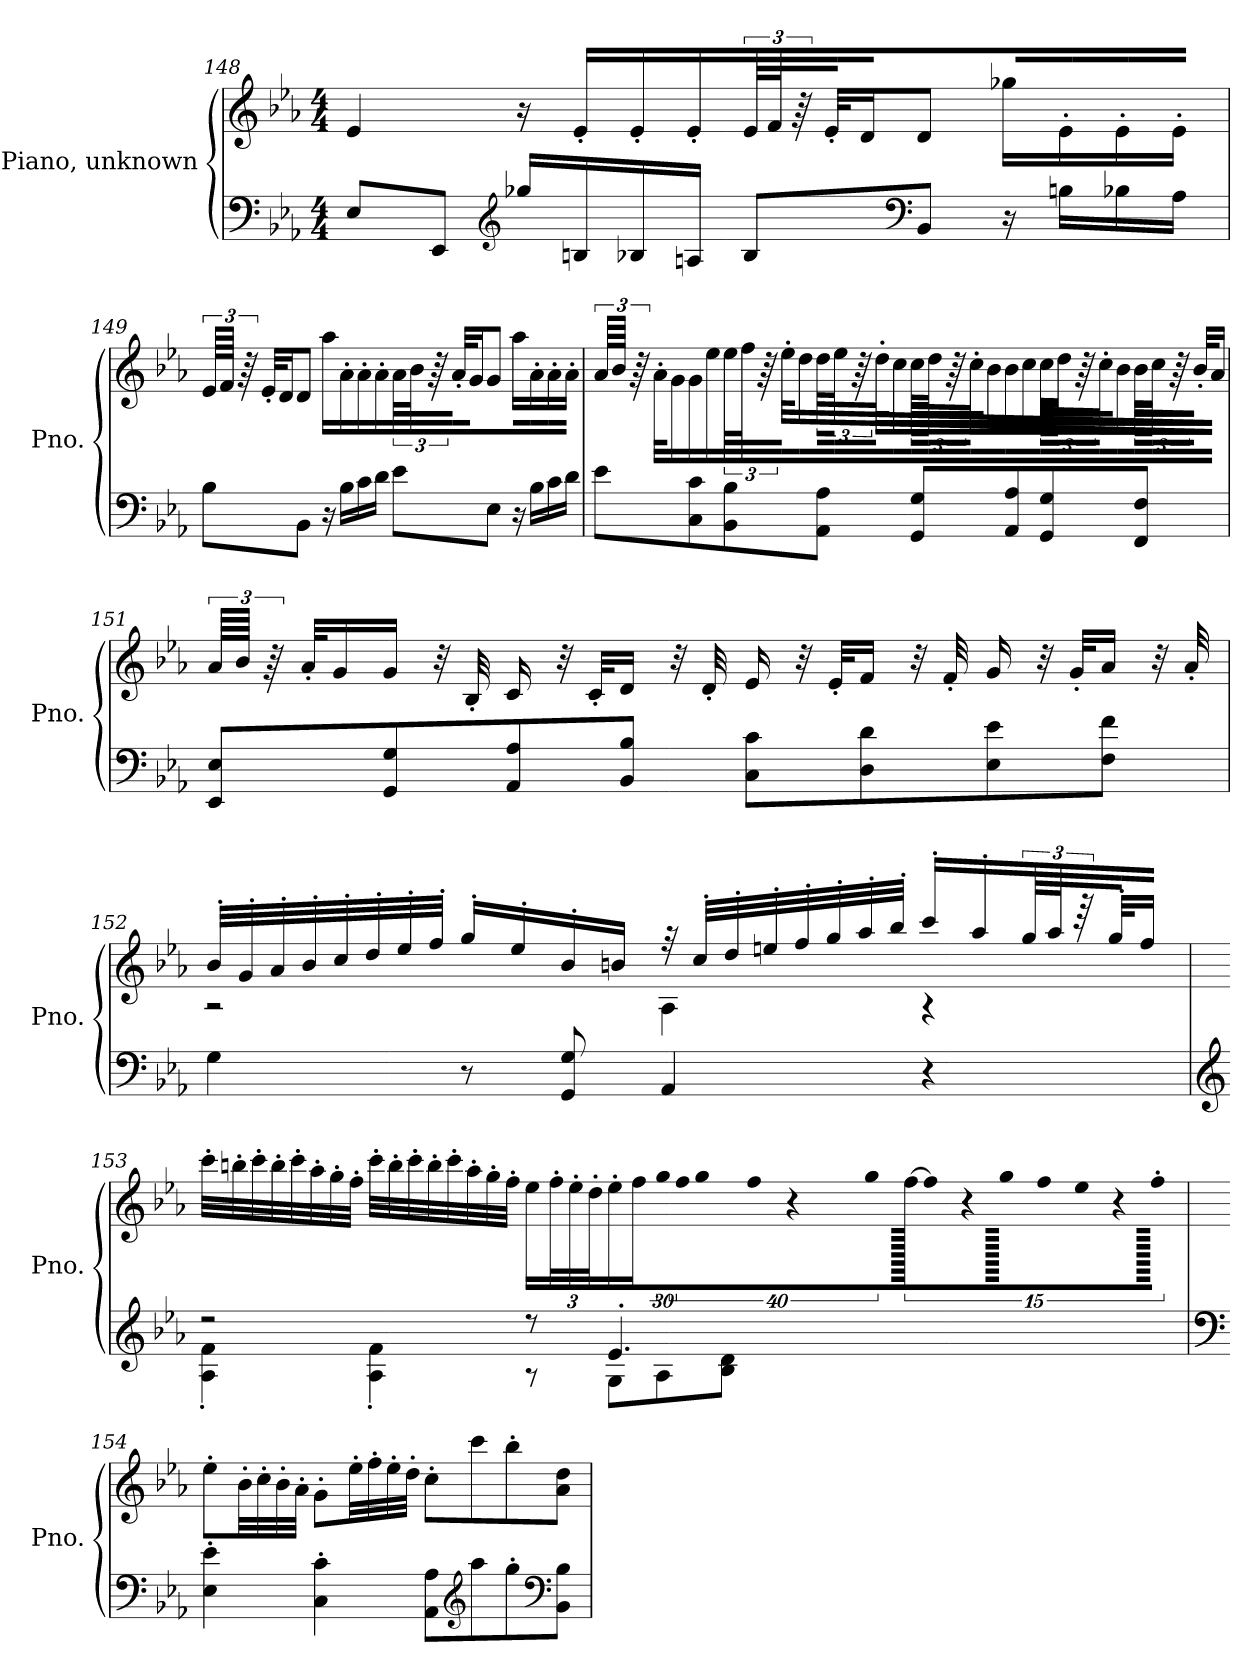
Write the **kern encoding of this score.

**kern	**kern
*part1	*part1
*staff2	*staff1
*I"Piano, unknown	*
*I'Pno.	*
!!LO:LB:g=z
*clefF4	*clefG2
*k[b-e-a-]	*k[b-e-a-]
*M4/4	*M4/4
=148	=148
8E-/L	4e-/
8EE-/J	.
*clefG2	*
16gg-X/LL	16r
16Bn/	16e-'/LL
16B-X/	16e-'/
16An/JJ	16e-'/
8B-/L	96e-/LL
.	96f/JJJJ
.	96r
.	32e-'/KLL
.	16d/J
*clefF4	*
8BB-/J	8d/J
16r	16gg-X\LL
16Bn\LL	16e-'\
16B-X\	16e-'\
16A\JJ	16e-'\JJ
=149	=149
8B-\L	96e-/LLLL
.	96f/JJJJ
.	96r
.	32e-'/KLL
.	16d/J
8BB-\J	8d/J
16r	16aa-\LL
16B-\LL	16a-'\
16c\	16a-'\
16d\JJ	16a-'\
8e-\L	96a-\LL
.	96b-\JJJJ
.	96r
.	32a-'/KLL
.	16g/J
8E-\J	8g/J
16r	16aa-\LL
16B-\LL	16a-'\
16c\	16a-'\
16d\JJ	16a-'\JJ
!!LO:LB:g=z
=150	=150
8e-\L	96a-/LLLL
.	96b-/JJJJ
.	96r
.	32a-'\KLL
.	16g\
8C\ 8c\	16g\
.	16ee-\
8BB-\ 8B-\	96ee-\LL
.	96ff\JJJJ
.	96r
.	32ee-'\KLL
.	16dd\
8AA-\ 8A-\J	96dd\LL
.	96ee-\JJJJ
.	96r
.	32dd'\KLL
.	16cc\
8GG/ 8G/L	96cc\LL
.	96dd\JJJJ
.	96r
.	32cc'\KLL
.	16b-\
8AA-/ 8A-/	16b-\
.	16cc\
8GG/ 8G/	96cc\LL
.	96dd\JJJJ
.	96r
.	32cc'\KLL
.	16b-\
8FF/ 8F/J	96b-\LL
.	96cc\JJJJ
.	96r
.	32b-'/KLL
.	16a-/JJ
!!LO:PB:g=z
=151	=151
8EE-/ 8E-/L	96a-/LLLL
.	96b-/JJJJ
.	96r
.	32a-'/KLL
.	16g/
8GG/ 8G/	16g/JJ
.	32r
.	32B-'/
8AA-/ 8A-/	16c/
.	32r
.	32c'/KLL
8BB-/ 8B-/J	16d/JJ
.	32r
.	32d'/
8C\ 8c\L	16e-/
.	32r
.	32e-'/KLL
8D\ 8d\	16f/JJ
.	32r
.	32f'/
8E-\ 8e-\	16g/
.	32r
.	32g'/KLL
8F\ 8f\J	16a-/JJ
.	32r
.	32a-'/
!!LO:LB:g=z
=152	=152
*	*^
4G\	32b-'/LLL	2r
.	32g'/	.
.	32a-'/	.
.	32b-'/	.
.	32cc'/	.
.	32dd'/	.
.	32ee-'/	.
.	32ff'/JJJ	.
8r	16gg'/LL	.
.	16ee-'/	.
8GG/ 8G/	16b-'/	.
.	16bn/JJ	.
4AA-/	32r	4A-\
.	32cc'/LLL	.
.	32dd'/	.
.	32een'/	.
.	32ff'/	.
.	32gg'/	.
.	32aa-'/	.
.	32bb-'/JJJ	.
4r	16ccc'/LL	4r
.	16aa-'/	.
.	96gg/LL	.
.	96aa-/JJJJ	.
.	96r	.
.	32gg'/KLL	.
.	16ff/JJ	.
*	*v	*v
!!LO:LB:g=z
=153	=153
*clefG2	*
*^	*
2r	4A-\' 4f\'	32ccc'\LLL
.	.	32bbn'\
.	.	32ccc'\
.	.	32bb'\
.	.	32ccc'\
.	.	32aa-'\
.	.	32gg'\
.	.	32ff'\JJJ
.	4A-\' 4f\'	32ccc'\LLL
.	.	32bb'\
.	.	32ccc'\
.	.	32bb'\
.	.	32ccc'\
.	.	32aa-'\
.	.	32gg'\
.	.	32ff'\JJJ
8r	8r	16ee-\LL
*	*	*Xbrackettup
.	.	48ff'\L
.	.	48ee-'\
.	.	48dd'\J
4.e-'/	8G\L	16ee-'\
.	.	16ff\
*	*	*brackettup
!	!	!LO:N:vis=64
.	8A-\	960%17gg\KL
!	!	!LO:N:vis=32
.	.	640%23ff\
!	!	!LO:N:vis=64
.	.	960%17gg\L
!	!	!LO:N:vis=64
.	.	960%17ff\JJJJ
!	!	!LO:N:vis=64
.	.	960%17r
.	.	1920ryy
!	!	!LO:N:vis=64
.	.	960%17gg\LLLL
.	8B-\ 8d\J	[1920ff\
.	.	640%11ff\JJJ]
!	!	!LO:N:vis=64
.	.	960%17r
.	.	1920ryy
!	!	!LO:N:vis=64
.	.	960%17gg\LLLL
!	!	!LO:N:vis=64
.	.	960%17ff\
!	!	!LO:N:vis=64
.	.	960%17ee-\JJJJ
!	!	!LO:N:vis=64
.	.	960%17r
.	.	1920ryy
!	!	!LO:N:vis=64
.	.	960%17ff'\
*v	*v	*
!!LO:LB:g=z
=154	=154
*clefF4	*
4E-\' 4e-\'	8ee-'\L
.	32b-'\LL
.	32cc'\
.	32b-'\
.	32a-'\JJJ
4C\' 4c\'	8g'\L
.	32ee-'\LL
.	32ff'\
.	32ee-'\
.	32dd'\JJJ
8AA-\ 8A-\L	8cc'\L
*clefG2	*
8aa-\	8ccc\
8gg'\	8bb-'\
*clefF4	*
8BB-\ 8B-\J	8a-\ 8dd\J
=	=
*-	*-
